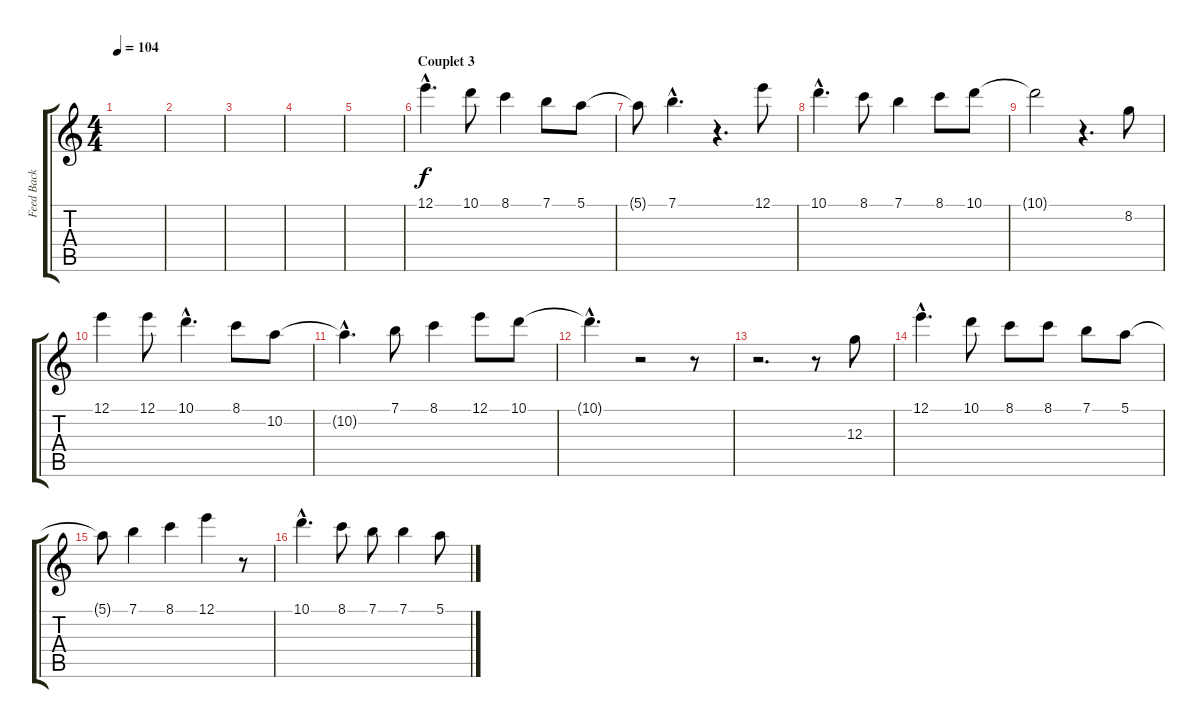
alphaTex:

\track ("Feed Back /idem guitare" "Feed Back ") {instrument guitarharmonics}
\staff {score tabs}
\tuning (E4 B3 G3 D3 A2 E2) {hide}
\ts (4 4)
\tempo 104
\clef g2
\ks c
|
|
|
|
|
\section ("" "Couplet 3")
12.1{hac}.4{d} 10.1.8 8.1.4 7.1.8 5.1.8 |
5.1{t}.8 7.1{hac}.4{d} r.4{d} 12.1.8 |
10.1{hac}.4{d} 8.1.8 7.1.4 8.1.8 10.1.8 |
10.1{t}.2 r.4{d} 8.2.8 |
12.1.4 12.1.8 10.1{hac}.4{d} 8.1.8 10.2.8 |
10.2{hac t}.4{d} 7.1.8 8.1.4 12.1.8 10.1.8 |
10.1{hac t}.4{d} r.2 r.8 |
r.2{d} r.8 12.3.8 |
12.1{hac}.4{d} 10.1.8 8.1.8 8.1.8 7.1.8 5.1.8 |
5.1{t}.8 7.1.4 8.1.4 12.1.4 r.8 |
10.1{hac}.4{d} 8.1.8 7.1.8 7.1.4 5.1.8
